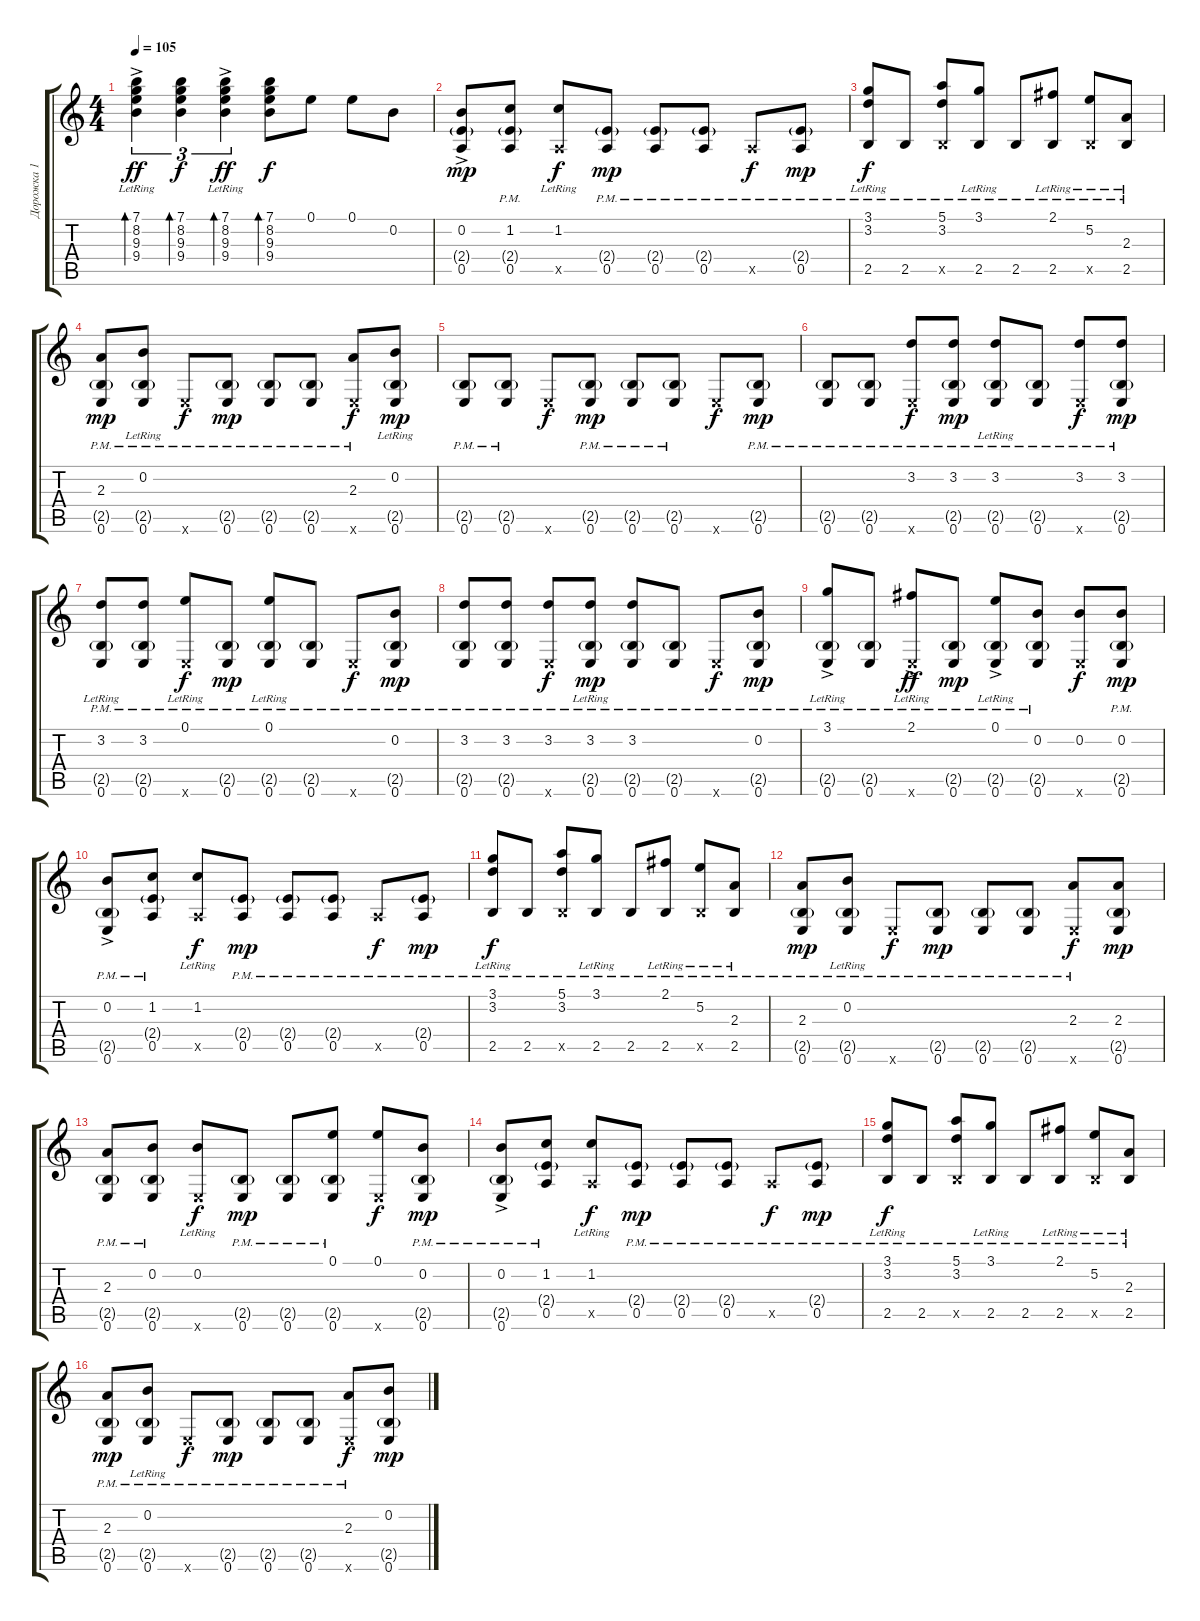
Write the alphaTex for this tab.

\track ("Дорожка 1" "Дорожка 1") {instrument acousticguitarsteel}
\staff {score tabs}
\tuning (E4 B3 G3 D3 A2 E2) {hide}
\ts (4 4)
\tempo 105
\clef g2
\ks c
(7.1{ac lr} 8.2 9.3 9.4).4{tu (3 2) bd 30 dy ff} (7.1 8.2 9.3 9.4).4{tu (3 2) bd 30 dy f} (7.1{ac lr} 8.2 9.3 9.4).4{tu (3 2) bd 30 dy ff} (7.1 8.2 9.3 9.4).8{bd 30 dy f} 0.1.8 0.1.8 0.2.8 |
(0.2{ac} 2.4{g} 0.5).8{dy mp} (1.2 2.4{g} 0.5{pm}).8 (1.2{lr} 0.5{x}).8{dy f} (2.4{g} 0.5{pm}).8{dy mp} (2.4{g} 0.5{pm}).8 (2.4{g} 0.5{pm}).8 0.5{pm x}.8{dy f} (2.4{g} 0.5{pm}).8{dy mp} |
(3.1{lr} 3.2{lr} 2.5{pm}).8{dy f} 2.5{pm}.8 (5.1 3.2 2.5{pm x}).8 (3.1{lr} 2.5{pm}).8 2.5{pm}.8 (2.1{lr} 2.5{pm}).8 (5.2{lr} 2.5{pm x}).8 (2.3{lr} 2.5{pm}).8 |
(2.3 2.5{g} 0.6{pm}).8{dy mp} (0.2{lr} 2.5{g} 0.6{pm}).8 0.6{pm x}.8{dy f} (2.5{g} 0.6{pm}).8{dy mp} (2.5{g} 0.6{pm}).8 (2.5{g} 0.6{pm}).8 (2.3 0.6{pm x}).8{dy f} (0.2{lr} 2.5{g} 0.6).8{dy mp} |
(2.5{g} 0.6{pm}).8 (2.5{g} 0.6{pm}).8 0.6{x}.8{dy f} (2.5{g} 0.6{pm}).8{dy mp} (2.5{g} 0.6{pm}).8 (2.5{g} 0.6{pm}).8 0.6{x}.8{dy f} (2.5{g} 0.6{pm}).8{dy mp} |
(2.5{g} 0.6{pm}).8 (2.5{g} 0.6{pm}).8 (3.2 0.6{pm x}).8{dy f} (3.2 2.5{g} 0.6{pm}).8{dy mp} (3.2{lr} 2.5{g} 0.6{pm}).8 (2.5{g} 0.6{pm}).8 (3.2 0.6{pm x}).8{dy f} (3.2 2.5{g} 0.6{pm}).8{dy mp} |
(3.2{lr} 2.5{g} 0.6{pm}).8 (3.2 2.5{g} 0.6{pm}).8 (0.1{lr} 0.6{pm x}).8{dy f} (2.5{g} 0.6{pm}).8{dy mp} (0.1{lr} 2.5{g} 0.6{pm}).8 (2.5{g} 0.6{pm}).8 0.6{pm x}.8{dy f} (0.2 2.5{g} 0.6{pm}).8{dy mp} |
(3.2 2.5{g} 0.6{pm}).8 (3.2 2.5{g} 0.6{pm}).8 (3.2 0.6{pm x}).8{dy f} (3.2{lr} 2.5{g} 0.6{pm}).8{dy mp} (3.2 2.5{g} 0.6{pm}).8 (2.5{g} 0.6{pm}).8 0.6{pm x}.8{dy f} (0.2 2.5{g} 0.6{pm}).8{dy mp} |
(3.1{ac lr} 2.5{g} 0.6{pm}).8 (2.5{g} 0.6{pm}).8 (2.1{ac lr} 0.6{pm x}).8{dy ff} (2.5{g} 0.6{pm}).8{dy mp} (0.1{ac lr} 2.5{g} 0.6{pm}).8 (0.2 2.5{g} 0.6{pm}).8 (0.2 0.6{x}).8{dy f} (0.2 2.5{g} 0.6{pm}).8{dy mp} |
(0.2{ac} 2.5{g} 0.6{pm}).8 (1.2 2.4{g} 0.5{pm}).8 (1.2{lr} 0.5{x}).8{dy f} (2.4{g} 0.5{pm}).8{dy mp} (2.4{g} 0.5{pm}).8 (2.4{g} 0.5{pm}).8 0.5{pm x}.8{dy f} (2.4{g} 0.5{pm}).8{dy mp} |
(3.1{lr} 3.2{lr} 2.5{pm}).8{dy f} 2.5{pm}.8 (5.1 3.2 2.5{pm x}).8 (3.1{lr} 2.5{pm}).8 2.5{pm}.8 (2.1{lr} 2.5{pm}).8 (5.2{lr} 2.5{pm x}).8 (2.3{lr} 2.5{pm}).8 |
(2.3 2.5{g} 0.6{pm}).8{dy mp} (0.2{lr} 2.5{g} 0.6{pm}).8 0.6{pm x}.8{dy f} (2.5{g} 0.6{pm}).8{dy mp} (2.5{g} 0.6{pm}).8 (2.5{g} 0.6{pm}).8 (2.3 0.6{pm x}).8{dy f} (2.3 2.5{g} 0.6).8{dy mp} |
(2.3 2.5{g} 0.6{pm}).8 (0.2 2.5{g} 0.6{pm}).8 (0.2{lr} 0.6{x}).8{dy f} (2.5{g} 0.6{pm}).8{dy mp} (2.5{g} 0.6{pm}).8 (0.1 2.5{g} 0.6{pm}).8 (0.1 0.6{x}).8{dy f} (0.2 2.5{g} 0.6{pm}).8{dy mp} |
(0.2{ac} 2.5{g} 0.6{pm}).8 (1.2 2.4{g} 0.5{pm}).8 (1.2{lr} 0.5{x}).8{dy f} (2.4{g} 0.5{pm}).8{dy mp} (2.4{g} 0.5{pm}).8 (2.4{g} 0.5{pm}).8 0.5{pm x}.8{dy f} (2.4{g} 0.5{pm}).8{dy mp} |
(3.1{lr} 3.2{lr} 2.5{pm}).8{dy f} 2.5{pm}.8 (5.1 3.2 2.5{pm x}).8 (3.1{lr} 2.5{pm}).8 2.5{pm}.8 (2.1{lr} 2.5{pm}).8 (5.2{lr} 2.5{pm x}).8 (2.3{lr} 2.5{pm}).8 |
(2.3 2.5{g} 0.6{pm}).8{dy mp} (0.2{lr} 2.5{g} 0.6{pm}).8 0.6{pm x}.8{dy f} (2.5{g} 0.6{pm}).8{dy mp} (2.5{g} 0.6{pm}).8 (2.5{g} 0.6{pm}).8 (2.3 0.6{pm x}).8{dy f} (0.2 2.5{g} 0.6).8{dy mp}
